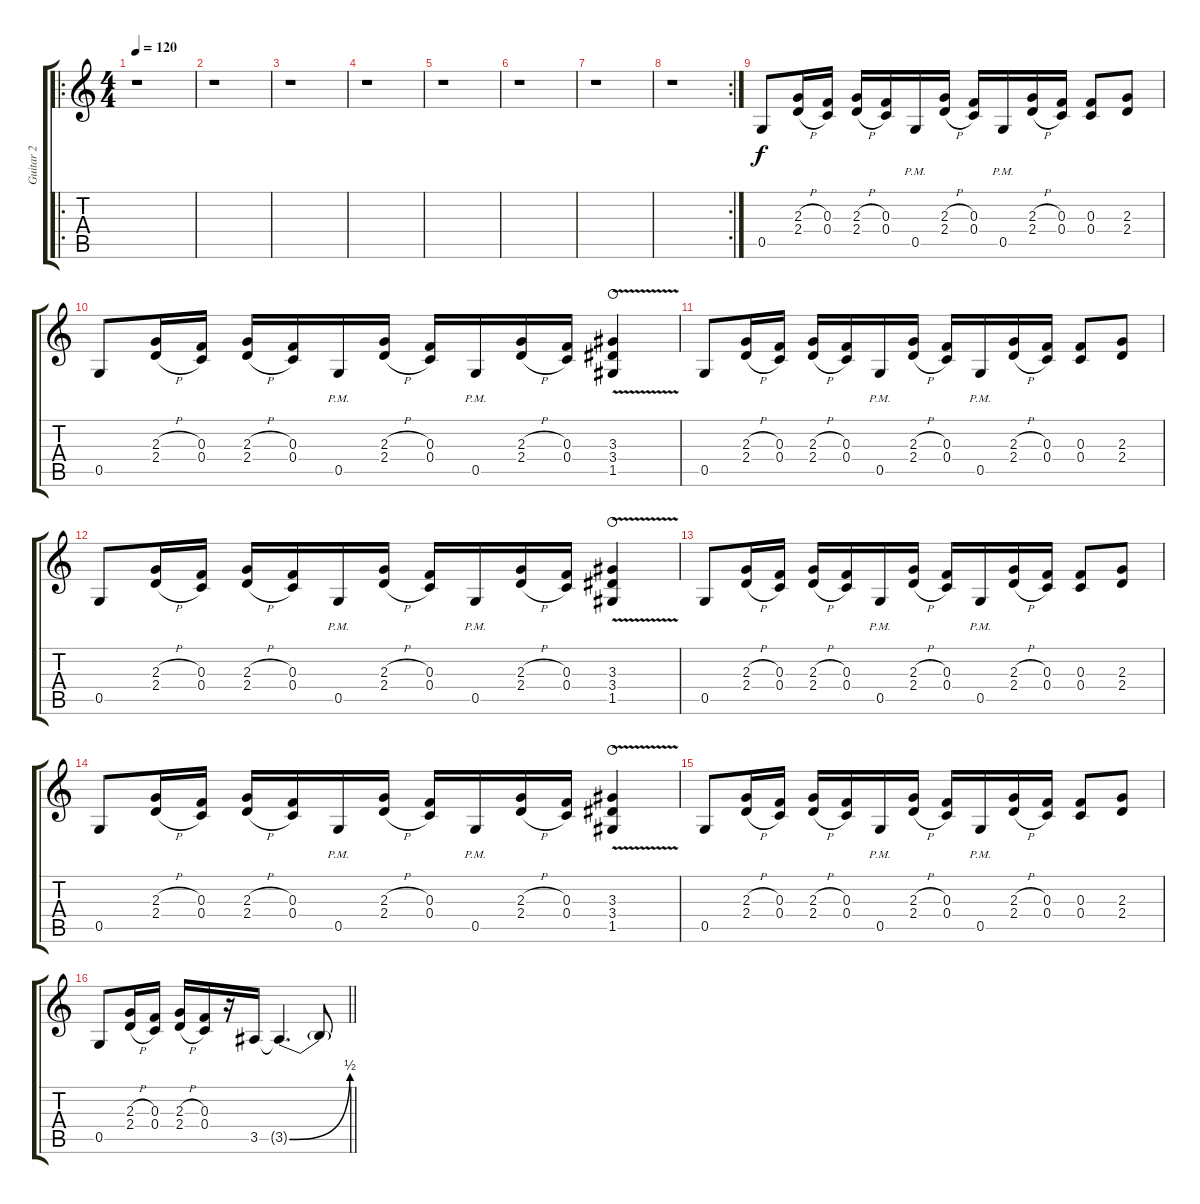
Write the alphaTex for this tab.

\track ("Guitar 2" "Guitar 2") {instrument distortionguitar}
\staff {score tabs}
\tuning (D4 A3 F3 C3 G2 D2) {hide}
\ro
\ts (4 4)
\tempo 120
\clef g2
\ks c
r.1{dy f instrument distortionguitar} |
r.1 |
r.1 |
r.1 |
r.1 |
r.1 |
r.1 |
\rc 2
r.1 |
0.5.8 (2.3{h} 2.4{h}).16 (0.3 0.4).16 (2.3{h} 2.4{h}).16 (0.3 0.4).16 0.5{pm}.16 (2.3{h} 2.4{h}).16 (0.3 0.4).16 0.5{pm}.16 (2.3{h} 2.4{h}).16 (0.3 0.4).16 (0.3 0.4).8 (2.3 2.4).8 |
0.5.8 (2.3{h} 2.4{h}).16 (0.3 0.4).16 (2.3{h} 2.4{h}).16 (0.3 0.4).16 0.5{pm}.16 (2.3{h} 2.4{h}).16 (0.3 0.4).16 0.5{pm}.16 (2.3{h} 2.4{h}).16 (0.3 0.4).16 (3.3{v} 3.4{v} 1.5{v}).4{waho} |
0.5.8 (2.3{h} 2.4{h}).16 (0.3 0.4).16 (2.3{h} 2.4{h}).16 (0.3 0.4).16 0.5{pm}.16 (2.3{h} 2.4{h}).16 (0.3 0.4).16 0.5{pm}.16 (2.3{h} 2.4{h}).16 (0.3 0.4).16 (0.3 0.4).8 (2.3 2.4).8 |
0.5.8 (2.3{h} 2.4{h}).16 (0.3 0.4).16 (2.3{h} 2.4{h}).16 (0.3 0.4).16 0.5{pm}.16 (2.3{h} 2.4{h}).16 (0.3 0.4).16 0.5{pm}.16 (2.3{h} 2.4{h}).16 (0.3 0.4).16 (3.3{v} 3.4{v} 1.5{v}).4{waho} |
0.5.8 (2.3{h} 2.4{h}).16 (0.3 0.4).16 (2.3{h} 2.4{h}).16 (0.3 0.4).16 0.5{pm}.16 (2.3{h} 2.4{h}).16 (0.3 0.4).16 0.5{pm}.16 (2.3{h} 2.4{h}).16 (0.3 0.4).16 (0.3 0.4).8 (2.3 2.4).8 |
0.5.8 (2.3{h} 2.4{h}).16 (0.3 0.4).16 (2.3{h} 2.4{h}).16 (0.3 0.4).16 0.5{pm}.16 (2.3{h} 2.4{h}).16 (0.3 0.4).16 0.5{pm}.16 (2.3{h} 2.4{h}).16 (0.3 0.4).16 (3.3{v} 3.4{v} 1.5{v}).4{waho} |
0.5.8 (2.3{h} 2.4{h}).16 (0.3 0.4).16 (2.3{h} 2.4{h}).16 (0.3 0.4).16 0.5{pm}.16 (2.3{h} 2.4{h}).16 (0.3 0.4).16 0.5{pm}.16 (2.3{h} 2.4{h}).16 (0.3 0.4).16 (0.3 0.4).8 (2.3 2.4).8 |
\barLineRight lightlight
0.5.8 (2.3{h} 2.4{h}).16 (0.3 0.4).16 (2.3{h} 2.4{h}).16 (0.3 0.4).16 r.16 3.5.16 3.5{be (bend 0 0 60 2) t}.4{d} 3.5{t}.8
